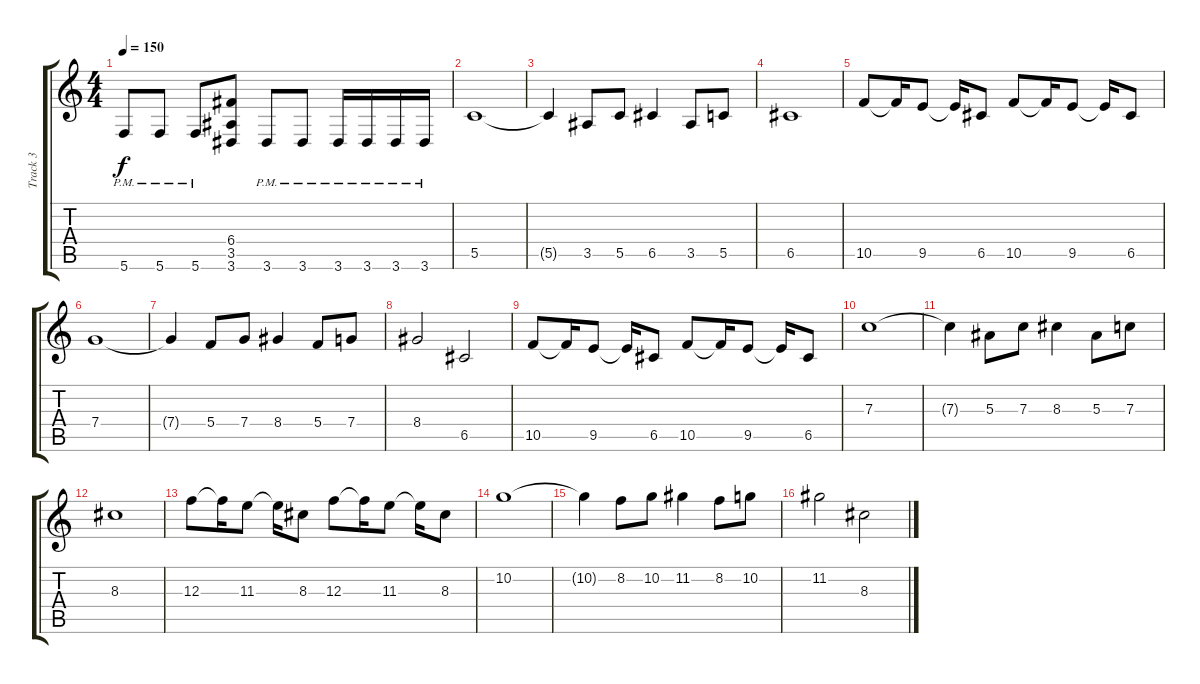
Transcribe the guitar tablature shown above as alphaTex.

\track ("Track 3" "Track 3") {instrument distortionguitar}
\staff {score tabs}
\tuning (D4 A3 F3 C3 G2 C2) {hide}
\ts (4 4)
\tempo 150
\clef g2
\ks c
5.6{pm}.8{dy f} 5.6{pm}.8 5.6{pm}.8 (6.4 3.5 3.6).8 3.6{pm}.8 3.6{pm}.8 3.6{pm}.16 3.6{pm}.16 3.6{pm}.16 3.6{pm}.16 |
5.5.1 |
5.5{t}.4 3.5.8 5.5.8 6.5.4 3.5.8 5.5.8 |
6.5.1 |
10.5.8 10.5{t}.16 9.5.8 9.5{t}.16 6.5.8 10.5.8 10.5{t}.16 9.5.8 9.5{t}.16 6.5.8 |
7.4.1 |
7.4{t}.4 5.4.8 7.4.8 8.4.4 5.4.8 7.4.8 |
8.4.2 6.5.2 |
10.5.8 10.5{t}.16 9.5.8 9.5{t}.16 6.5.8 10.5.8 10.5{t}.16 9.5.8 9.5{t}.16 6.5.8 |
7.3.1 |
7.3{t}.4 5.3.8 7.3.8 8.3.4 5.3.8 7.3.8 |
8.3.1 |
12.3.8 12.3{t}.16 11.3.8 11.3{t}.16 8.3.8 12.3.8 12.3{t}.16 11.3.8 11.3{t}.16 8.3.8 |
10.2.1 |
10.2{t}.4 8.2.8 10.2.8 11.2.4 8.2.8 10.2.8 |
11.2.2 8.3.2
